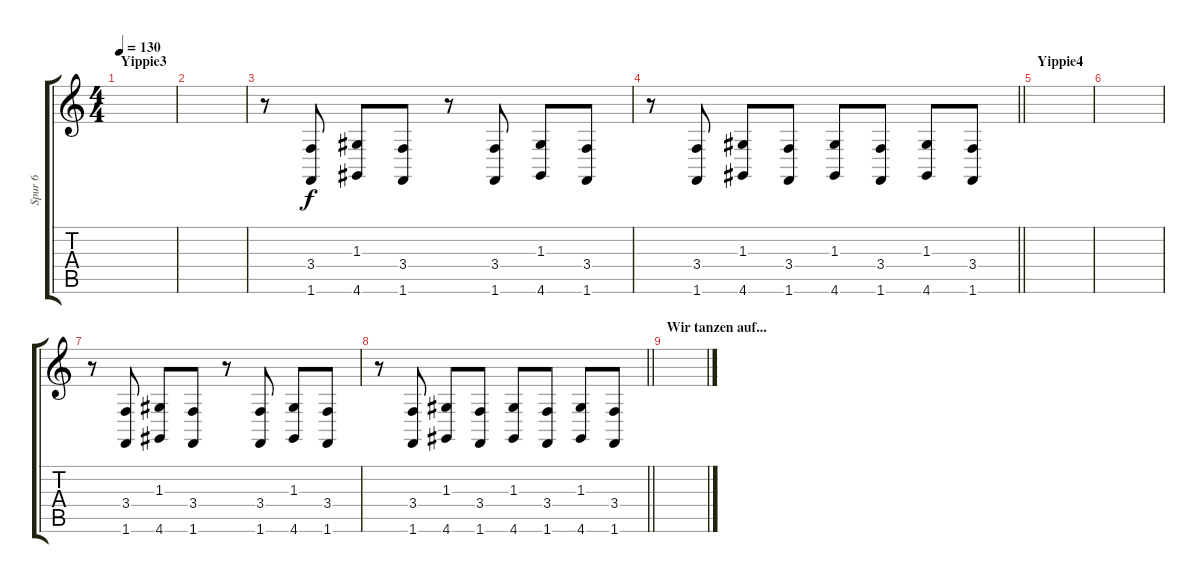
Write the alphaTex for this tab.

\track ("Spur 6" "Spur 6") {instrument woodblock}
\staff {score tabs}
\tuning (E4 B3 G3 D3 A2 E2) {hide}
\ts (4 4)
\section ("" "Yippie3")
\tempo 130
\clef g2
\ks c
|
|
r.8 (3.4 1.6).8 (1.3 4.6).8 (3.4 1.6).8 r.8 (3.4 1.6).8 (1.3 4.6).8 (3.4 1.6).8 |
\barLineRight lightlight
r.8 (3.4 1.6).8 (1.3 4.6).8 (3.4 1.6).8 (1.3 4.6).8 (3.4 1.6).8 (1.3 4.6).8 (3.4 1.6).8 |
\section ("" "Yippie4")
|
|
r.8 (3.4 1.6).8 (1.3 4.6).8 (3.4 1.6).8 r.8 (3.4 1.6).8 (1.3 4.6).8 (3.4 1.6).8 |
\barLineRight lightlight
r.8 (3.4 1.6).8 (1.3 4.6).8 (3.4 1.6).8 (1.3 4.6).8 (3.4 1.6).8 (1.3 4.6).8 (3.4 1.6).8 |
\section ("" "Wir tanzen auf...")
